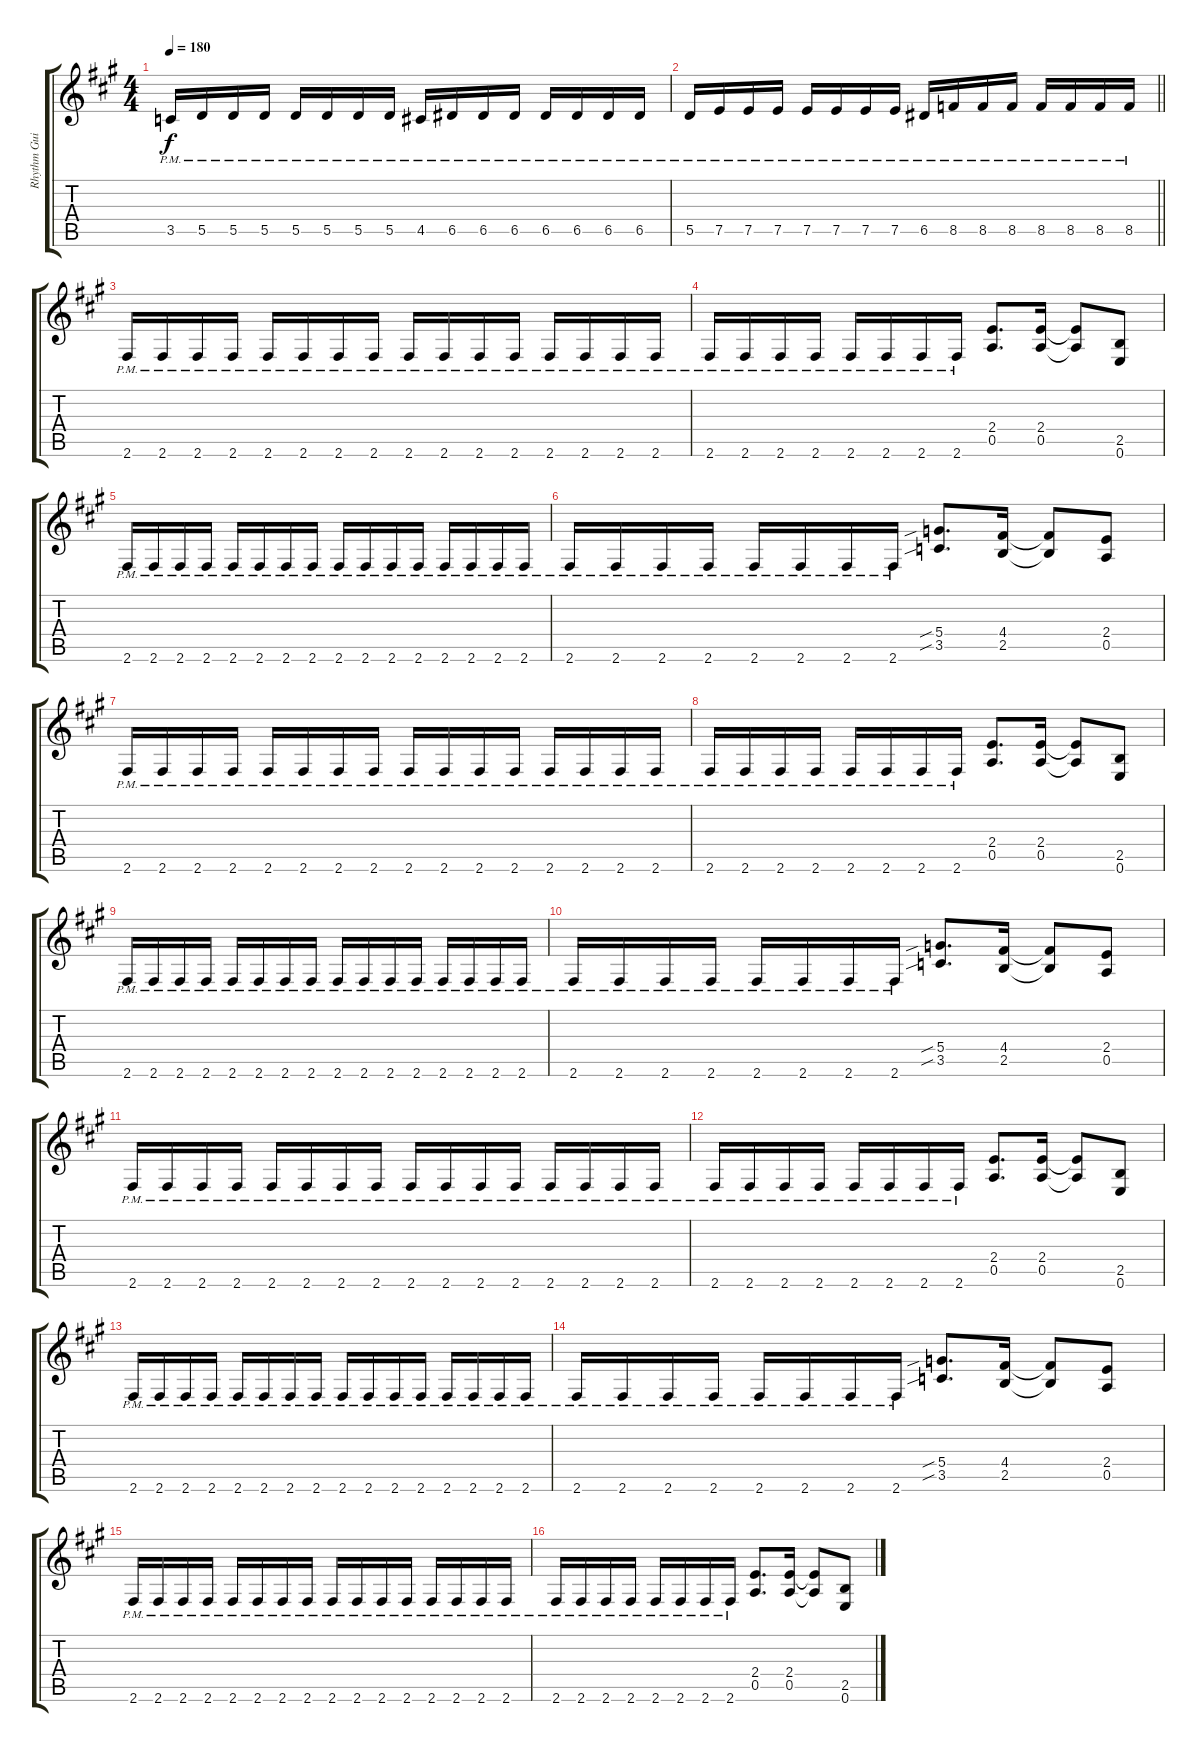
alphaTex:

\track ("Rhythm Guitar - L" "Rhythm Gui") {instrument distortionguitar}
\staff {score tabs}
\tuning (E4 B3 G3 D3 A2 E2) {hide}
\ts (4 4)
\tempo 180
\clef g2
\ks a
3.5{pm}.16{dy f} 5.5{pm}.16 5.5{pm}.16 5.5{pm}.16 5.5{pm}.16 5.5{pm}.16 5.5{pm}.16 5.5{pm}.16 4.5{pm}.16 6.5{pm}.16 6.5{pm}.16 6.5{pm}.16 6.5{pm}.16 6.5{pm}.16 6.5{pm}.16 6.5{pm}.16 |
\barLineRight lightlight
5.5{pm}.16 7.5{pm}.16 7.5{pm}.16 7.5{pm}.16 7.5{pm}.16 7.5{pm}.16 7.5{pm}.16 7.5{pm}.16 6.5{pm}.16 8.5{pm}.16 8.5{pm}.16 8.5{pm}.16 8.5{pm}.16 8.5{pm}.16 8.5{pm}.16 8.5{pm}.16 |
2.6{pm}.16 2.6{pm}.16 2.6{pm}.16 2.6{pm}.16 2.6{pm}.16 2.6{pm}.16 2.6{pm}.16 2.6{pm}.16 2.6{pm}.16 2.6{pm}.16 2.6{pm}.16 2.6{pm}.16 2.6{pm}.16 2.6{pm}.16 2.6{pm}.16 2.6{pm}.16 |
2.6{pm}.16 2.6{pm}.16 2.6{pm}.16 2.6{pm}.16 2.6{pm}.16 2.6{pm}.16 2.6{pm}.16 2.6{pm}.16 (2.4 0.5).8{d} (2.4 0.5).16 (2.4{t} 0.5{t}).8 (2.5 0.6).8 |
2.6{pm}.16 2.6{pm}.16 2.6{pm}.16 2.6{pm}.16 2.6{pm}.16 2.6{pm}.16 2.6{pm}.16 2.6{pm}.16 2.6{pm}.16 2.6{pm}.16 2.6{pm}.16 2.6{pm}.16 2.6{pm}.16 2.6{pm}.16 2.6{pm}.16 2.6{pm}.16 |
2.6{pm}.16 2.6{pm}.16 2.6{pm}.16 2.6{pm}.16 2.6{pm}.16 2.6{pm}.16 2.6{pm}.16 2.6{pm}.16 (5.4{sib} 3.5{sib}).8{d} (4.4 2.5).16 (4.4{t} 2.5{t}).8 (2.4 0.5).8 |
2.6{pm}.16 2.6{pm}.16 2.6{pm}.16 2.6{pm}.16 2.6{pm}.16 2.6{pm}.16 2.6{pm}.16 2.6{pm}.16 2.6{pm}.16 2.6{pm}.16 2.6{pm}.16 2.6{pm}.16 2.6{pm}.16 2.6{pm}.16 2.6{pm}.16 2.6{pm}.16 |
2.6{pm}.16 2.6{pm}.16 2.6{pm}.16 2.6{pm}.16 2.6{pm}.16 2.6{pm}.16 2.6{pm}.16 2.6{pm}.16 (2.4 0.5).8{d} (2.4 0.5).16 (2.4{t} 0.5{t}).8 (2.5 0.6).8 |
2.6{pm}.16 2.6{pm}.16 2.6{pm}.16 2.6{pm}.16 2.6{pm}.16 2.6{pm}.16 2.6{pm}.16 2.6{pm}.16 2.6{pm}.16 2.6{pm}.16 2.6{pm}.16 2.6{pm}.16 2.6{pm}.16 2.6{pm}.16 2.6{pm}.16 2.6{pm}.16 |
2.6{pm}.16 2.6{pm}.16 2.6{pm}.16 2.6{pm}.16 2.6{pm}.16 2.6{pm}.16 2.6{pm}.16 2.6{pm}.16 (5.4{sib} 3.5{sib}).8{d} (4.4 2.5).16 (4.4{t} 2.5{t}).8 (2.4 0.5).8 |
2.6{pm}.16 2.6{pm}.16 2.6{pm}.16 2.6{pm}.16 2.6{pm}.16 2.6{pm}.16 2.6{pm}.16 2.6{pm}.16 2.6{pm}.16 2.6{pm}.16 2.6{pm}.16 2.6{pm}.16 2.6{pm}.16 2.6{pm}.16 2.6{pm}.16 2.6{pm}.16 |
2.6{pm}.16 2.6{pm}.16 2.6{pm}.16 2.6{pm}.16 2.6{pm}.16 2.6{pm}.16 2.6{pm}.16 2.6{pm}.16 (2.4 0.5).8{d} (2.4 0.5).16 (2.4{t} 0.5{t}).8 (2.5 0.6).8 |
2.6{pm}.16 2.6{pm}.16 2.6{pm}.16 2.6{pm}.16 2.6{pm}.16 2.6{pm}.16 2.6{pm}.16 2.6{pm}.16 2.6{pm}.16 2.6{pm}.16 2.6{pm}.16 2.6{pm}.16 2.6{pm}.16 2.6{pm}.16 2.6{pm}.16 2.6{pm}.16 |
2.6{pm}.16 2.6{pm}.16 2.6{pm}.16 2.6{pm}.16 2.6{pm}.16 2.6{pm}.16 2.6{pm}.16 2.6{pm}.16 (5.4{sib} 3.5{sib}).8{d} (4.4 2.5).16 (4.4{t} 2.5{t}).8 (2.4 0.5).8 |
2.6{pm}.16 2.6{pm}.16 2.6{pm}.16 2.6{pm}.16 2.6{pm}.16 2.6{pm}.16 2.6{pm}.16 2.6{pm}.16 2.6{pm}.16 2.6{pm}.16 2.6{pm}.16 2.6{pm}.16 2.6{pm}.16 2.6{pm}.16 2.6{pm}.16 2.6{pm}.16 |
2.6{pm}.16 2.6{pm}.16 2.6{pm}.16 2.6{pm}.16 2.6{pm}.16 2.6{pm}.16 2.6{pm}.16 2.6{pm}.16 (2.4 0.5).8{d} (2.4 0.5).16 (2.4{t} 0.5{t}).8 (2.5 0.6).8
